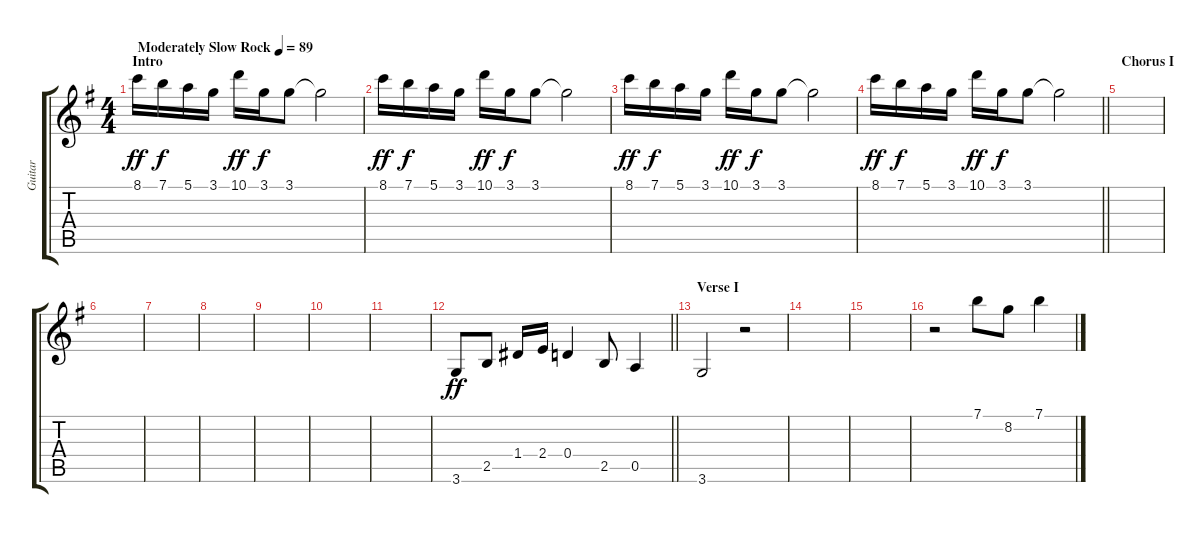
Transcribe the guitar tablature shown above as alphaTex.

\track ("Guitar" "Guitar") {instrument overdrivenguitar}
\staff {score tabs}
\tuning (E4 B3 G3 D3 A2 E2) {hide}
\ts (4 4)
\section ("" "Intro")
\tempo (89 "Moderately Slow Rock")
\clef g2
\ks g
8.1.16{dy ff instrument overdrivenguitar} 7.1.16{dy f} 5.1.16 3.1.16 10.1.16{dy ff} 3.1.16{dy f} 3.1.8 3.1{t}.2 |
8.1.16{dy ff} 7.1.16{dy f} 5.1.16 3.1.16 10.1.16{dy ff} 3.1.16{dy f} 3.1.8 3.1{t}.2 |
8.1.16{dy ff} 7.1.16{dy f} 5.1.16 3.1.16 10.1.16{dy ff} 3.1.16{dy f} 3.1.8 3.1{t}.2 |
\barLineRight lightlight
8.1.16{dy ff} 7.1.16{dy f} 5.1.16 3.1.16 10.1.16{dy ff} 3.1.16{dy f} 3.1.8 3.1{t}.2 |
\section ("" "Chorus I")
|
|
|
|
|
|
|
\barLineRight lightlight
3.6.8{dy ff} 2.5.8 1.4.16 2.4.16 0.4.4 2.5.8 0.5.4 |
\section ("" "Verse I")
3.6.2 r.2 |
|
|
r.2 7.1.8 8.2.8 7.1.4
